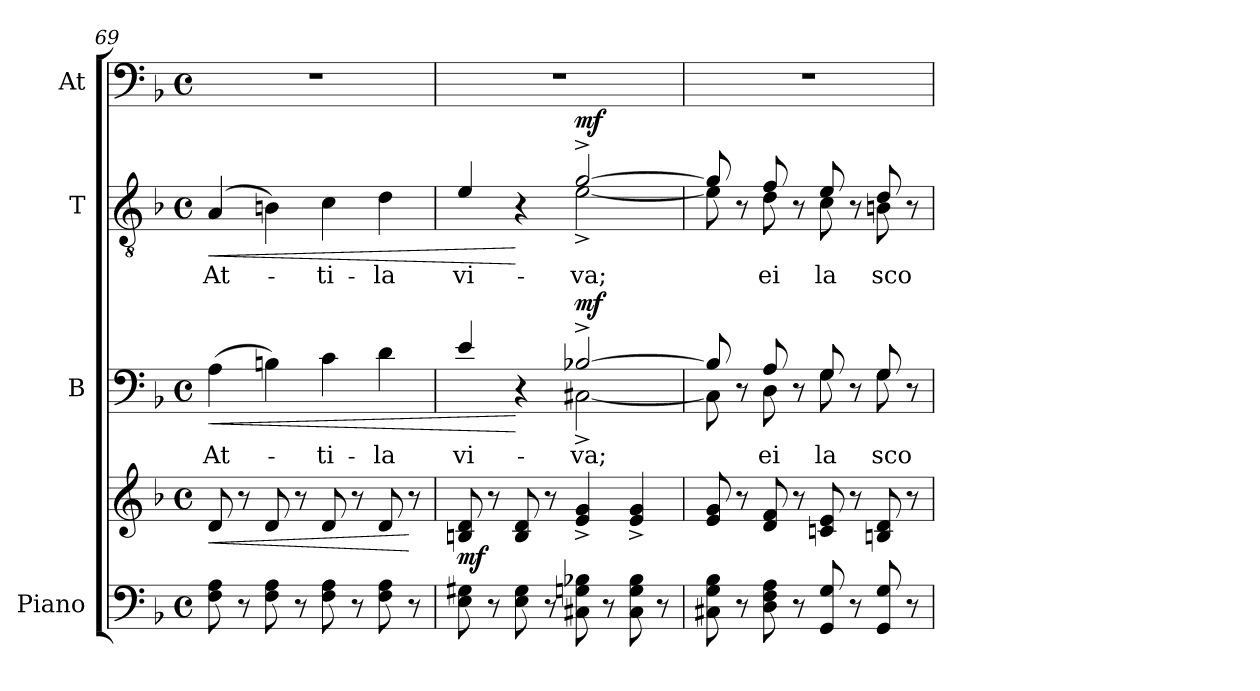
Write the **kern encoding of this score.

**kern	**kern	**dynam	**kern	**text	**dynam	**kern	**text	**dynam	**kern
*part4	*part4	*part4	*part3	*part3	*part3	*part2	*part2	*part2	*part1
*staff5	*staff4	*staff4/5	*staff3	*staff3	*staff3	*staff2	*staff2	*staff2	*staff1
*I"Piano	*	*	*I"B	*	*	*I"T	*	*	*I"At
*I'Pno	*	*	*I'B	*	*	*I'T	*	*	*I'At
*clefF4	*clefG2	*	*clefF4	*	*	*clefGv2	*	*	*clefF4
*k[b-]	*k[b-]	*	*k[b-]	*	*	*k[b-]	*	*	*k[b-]
*M4/4	*M4/4	*	*M4/4	*	*	*M4/4	*	*	*M4/4
*met(c)	*met(c)	*	*met(c)	*	*	*met(c)	*	*	*met(c)
=69	=69	=69	=69	=69	=69	=69	=69	=69	=69
!	!	!LO:HP:b	!	!LO:LY:b	!LO:HP:b	!	!LO:LY:b	!LO:HP:b	!
8F\ 8A\	8d/	<	(>4A\	At-	<	(>4A/	At-	<	1r
8r	8r	.	.	.	.	.	.	.	.
8F\ 8A\	8d/	.	4Bn\)	.	.	4Bn\)	.	.	.
8r	8r	.	.	.	.	.	.	.	.
!	!	!	!	!LO:LY:b	!	!	!LO:LY:b	!	!
8F\ 8A\	8d/	.	4c\	-ti-	.	4c\	-ti-	.	.
8r	8r	.	.	.	.	.	.	.	.
!	!	!	!	!LO:LY:b	!	!	!LO:LY:b	!	!
8F\ 8A\	8d/	.	4d\	-la	.	4d\	-la	.	.
8r	8r	[	.	.	.	.	.	.	.
=70	=70	=70	=70	=70	=70	=70	=70	=70	=70
!	!	!LO:DY:b	!	!LO:LY:b	!	!	!LO:LY:b	!	!
*	*	*	*^	*	*	*^	*	*	*
8E\ 8G#X\	8Bn/ 8d/	mf	4e/	2ryy	vi-	.	4e/	2ryy	vi-	.	1r
8r	8r	.	.	.	.	.	.	.	.	.	.
8E\ 8G#\	8B/ 8d/	.	4r	.	.	[	4r	.	.	[	.
8r	8r	.	.	.	.	.	.	.	.	.	.
!	!	!	!	!	!LO:LY:b	!LO:DY:a	!	!	!LO:LY:b	!LO:DY:a	!
8C#X\ 8Gn\ 8B-X\	4e/^ 4g/^	.	[2B-X^!/	[2C#X^\	-va;	mf	[2g^/	[2e^!\	-va;	mf	.
8r	.	.	.	.	.	.	.	.	.	.	.
8C#\ 8G\ 8B-\	4e/^ 4g/^	.	.	.	.	.	.	.	.	.	.
8r	.	.	.	.	.	.	.	.	.	.	.
=71	=71	=71	=71	=71	=71	=71	=71	=71	=71	=71	=71
8C#X\ 8G\ 8B-\	8e/ 8g/	.	8B-!/]	8C#\]	.	.	8g/]	8e!\]	.	.	1r
8r	8r	.	8r	8ryy	.	.	8r	8ryy	.	.	.
!	!	!	!	!	!LO:LY:b	!	!	!	!LO:LY:b	!	!
8D\ 8F\ 8A\	8d/ 8f/	.	8A!/	8D\	ei	.	8f/	8d!\	ei	.	.
8r	8r	.	8r	8ryy	.	.	8r	8ryy	.	.	.
!	!	!	!	!	!LO:LY:b	!	!	!	!LO:LY:b	!	!
8GG/ 8G/	8cn/ 8e/	.	8G/	8G\	la	.	8e/	8c!\	la	.	.
8r	8r	.	8r	8ryy	.	.	8r	8ryy	.	.	.
!	!	!	!	!	!LO:LY:b	!	!	!	!LO:LY:b	!	!
8GG/ 8G/	8Bn/ 8d/	.	8G/	8G\	sco-	.	8d/	8Bn!\	sco-	.	.
8r	8r	.	8r	8ryy	.	.	8r	8ryy	.	.	.
*	*	*	*v	*v	*	*	*	*	*	*	*
*	*	*	*	*	*	*v	*v	*	*	*
=	=	=	=	=	=	=	=	=	=
*-	*-	*-	*-	*-	*-	*-	*-	*-	*-
